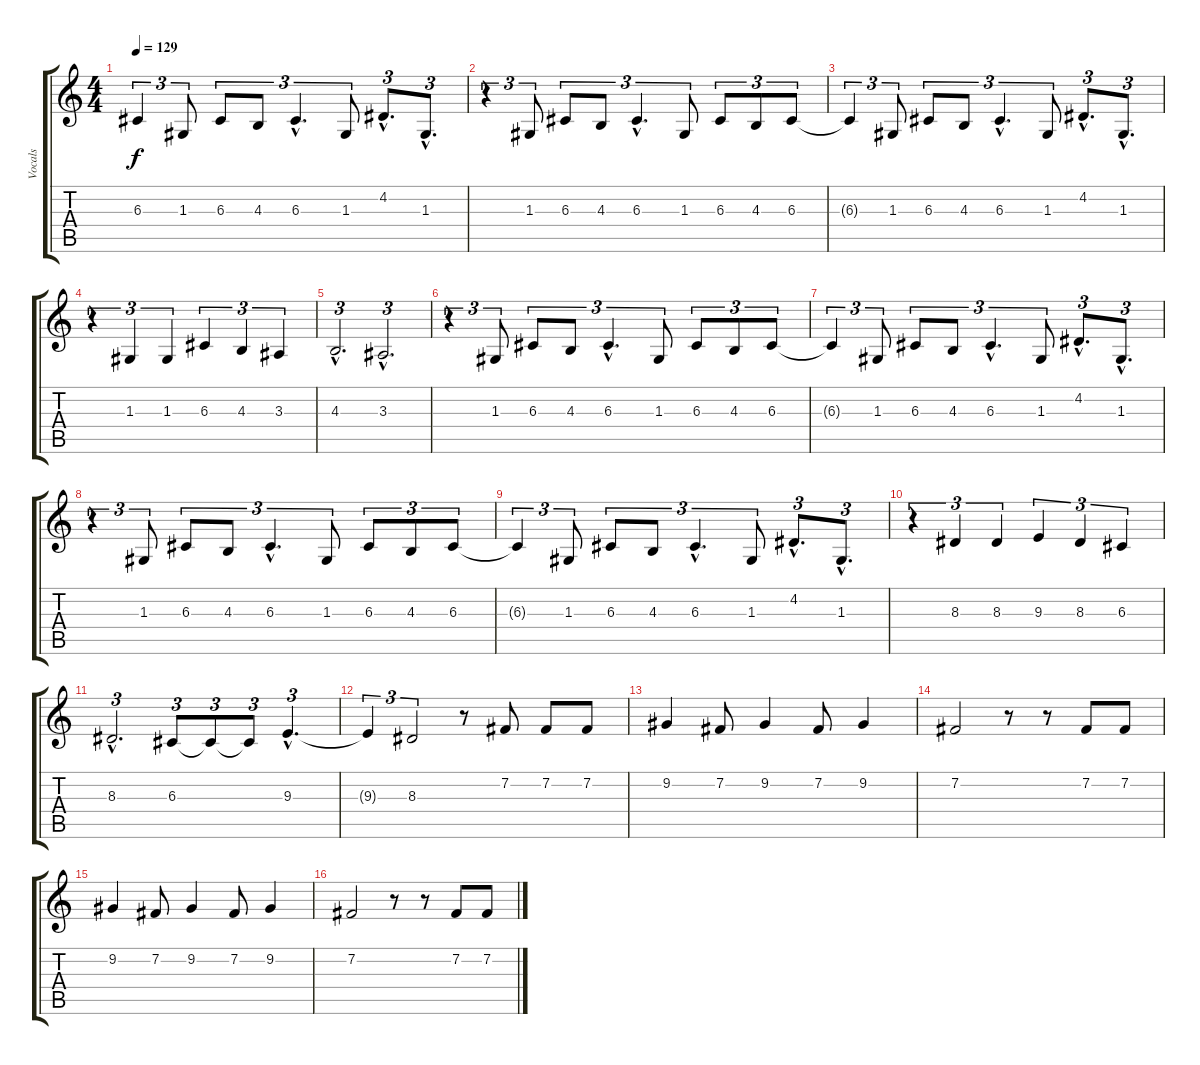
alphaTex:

\track ("Vocals" "Vocals") {instrument cello}
\staff {score tabs}
\tuning (E4 B3 G3 D3 A2 E2) {hide}
\ts (4 4)
\tempo 129
\clef g2
\ks c
6.3{t}.4{tu (3 2) dy f} 1.3.8{tu (3 2)} 6.3.8{tu (3 2)} 4.3.8{tu (3 2)} 6.3{hac}.4{d tu (3 2)} 1.3.8{tu (3 2)} 4.2{hac}.8{d tu (3 2)} 1.3{hac}.8{d tu (3 2)} |
r.4{tu (3 2)} 1.3.8{tu (3 2)} 6.3.8{tu (3 2)} 4.3.8{tu (3 2)} 6.3{hac}.4{d tu (3 2)} 1.3.8{tu (3 2)} 6.3.8{tu (3 2)} 4.3.8{tu (3 2)} 6.3.8{tu (3 2)} |
6.3{t}.4{tu (3 2)} 1.3.8{tu (3 2)} 6.3.8{tu (3 2)} 4.3.8{tu (3 2)} 6.3{hac}.4{d tu (3 2)} 1.3.8{tu (3 2)} 4.2{hac}.8{d tu (3 2)} 1.3{hac}.8{d tu (3 2)} |
r.4{tu (3 2)} 1.3.4{tu (3 2)} 1.3.4{tu (3 2)} 6.3.4{tu (3 2)} 4.3.4{tu (3 2)} 3.3.4{tu (3 2)} |
4.3{hac}.2{d tu (3 2)} 3.3{hac}.2{d tu (3 2)} |
r.4{tu (3 2)} 1.3.8{tu (3 2)} 6.3.8{tu (3 2)} 4.3.8{tu (3 2)} 6.3{hac}.4{d tu (3 2)} 1.3.8{tu (3 2)} 6.3.8{tu (3 2)} 4.3.8{tu (3 2)} 6.3.8{tu (3 2)} |
6.3{t}.4{tu (3 2)} 1.3.8{tu (3 2)} 6.3.8{tu (3 2)} 4.3.8{tu (3 2)} 6.3{hac}.4{d tu (3 2)} 1.3.8{tu (3 2)} 4.2{hac}.8{d tu (3 2)} 1.3{hac}.8{d tu (3 2)} |
r.4{tu (3 2)} 1.3.8{tu (3 2)} 6.3.8{tu (3 2)} 4.3.8{tu (3 2)} 6.3{hac}.4{d tu (3 2)} 1.3.8{tu (3 2)} 6.3.8{tu (3 2)} 4.3.8{tu (3 2)} 6.3.8{tu (3 2)} |
6.3{t}.4{tu (3 2)} 1.3.8{tu (3 2)} 6.3.8{tu (3 2)} 4.3.8{tu (3 2)} 6.3{hac}.4{d tu (3 2)} 1.3.8{tu (3 2)} 4.2{hac}.8{d tu (3 2)} 1.3{hac}.8{d tu (3 2)} |
r.4{tu (3 2)} 8.3.4{tu (3 2)} 8.3.4{tu (3 2)} 9.3.4{tu (3 2)} 8.3.4{tu (3 2)} 6.3.4{tu (3 2)} |
8.3{hac}.2{d tu (3 2)} 6.3.8{tu (3 2)} 6.3{t}.8{tu (3 2)} 6.3{t}.8{tu (3 2)} 9.3{hac}.4{d tu (3 2)} |
9.3{t}.4{tu (3 2)} 8.3.2{tu (3 2)} r.8 7.2.8 7.2.8 7.2.8 |
9.2.4 7.2.8 9.2.4 7.2.8 9.2.4 |
7.2.2 r.8 r.8 7.2.8 7.2.8 |
9.2.4 7.2.8 9.2.4 7.2.8 9.2.4 |
7.2.2 r.8 r.8 7.2.8 7.2.8
